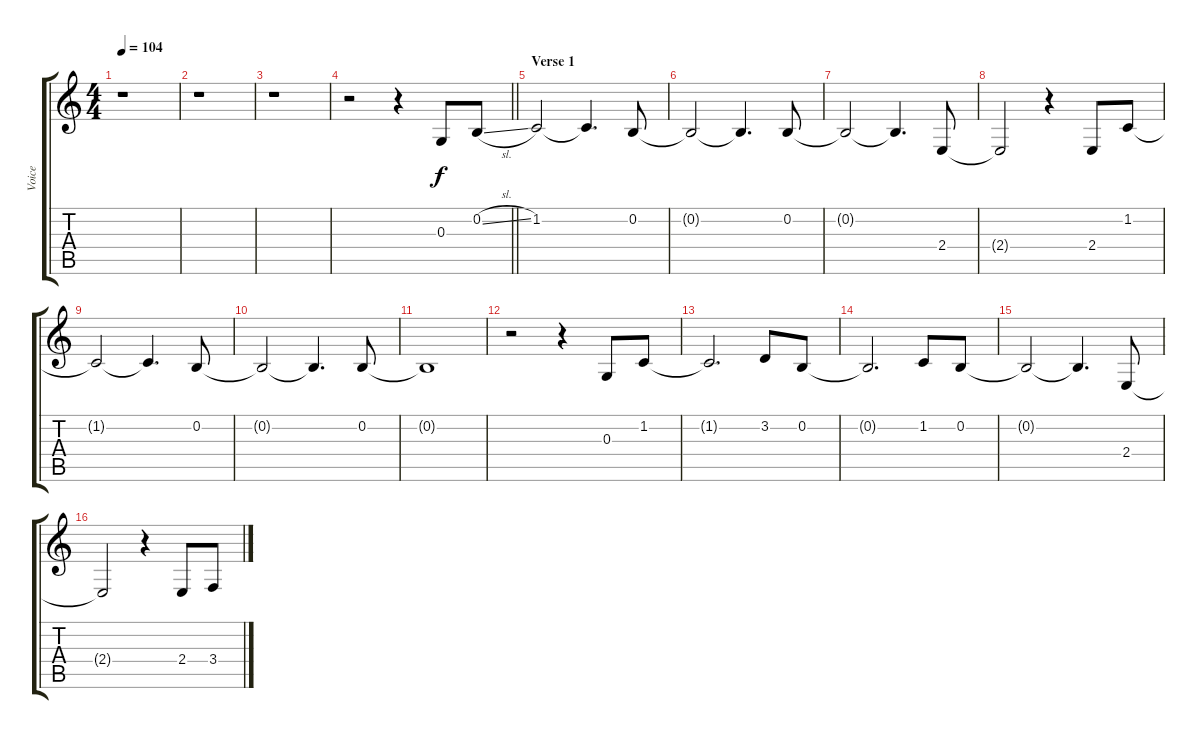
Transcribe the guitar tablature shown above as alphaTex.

\track ("Voice" "Voice") {instrument clarinet}
\staff {score tabs}
\tuning (E4 B3 G3 D3 A2 E2) {hide}
\ts (4 4)
\tempo 104
\clef g2
\ks c
r.1{dy f} |
r.1 |
r.1 |
\barLineRight lightlight
r.2 r.4 0.3.8 0.2{sl}.8 |
\section ("" "Verse 1")
1.2.2 1.2{t}.4{d} 0.2.8 |
0.2{t}.2 0.2{t}.4{d} 0.2.8 |
0.2{t}.2 0.2{t}.4{d} 2.4.8 |
2.4{t}.2 r.4 2.4.8 1.2.8 |
1.2{t}.2 1.2{t}.4{d} 0.2.8 |
0.2{t}.2 0.2{t}.4{d} 0.2.8 |
0.2{t}.1 |
r.2 r.4 0.3.8 1.2.8 |
1.2{t}.2{d} 3.2.8 0.2.8 |
0.2{t}.2{d} 1.2.8 0.2.8 |
0.2{t}.2 0.2{t}.4{d} 2.4.8 |
2.4{t}.2 r.4 2.4.8 3.4.8
